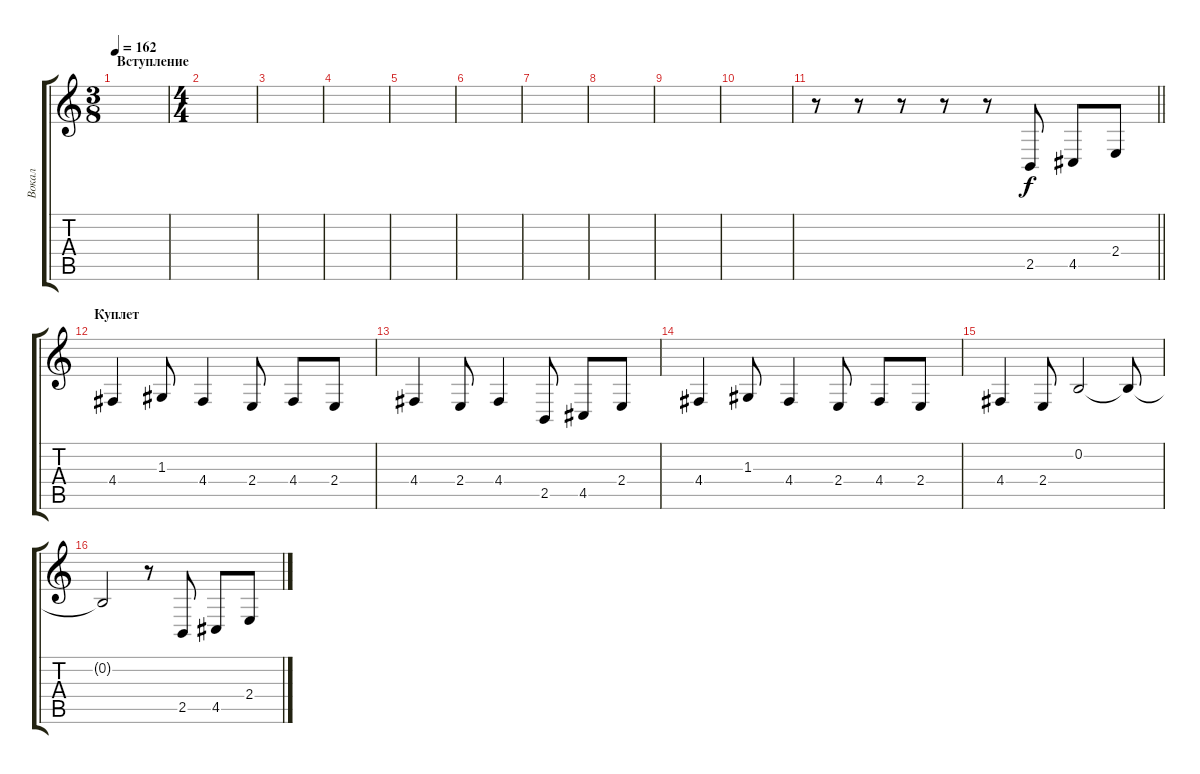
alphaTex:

\track ("Вокал" "Вокал") {instrument flute}
\staff {score tabs}
\tuning (E4 B3 G3 D3 A2 E2) {hide}
\ts (3 8)
\section ("" "Вступление")
\tempo 162
\clef g2
\ks c
|
\ts (4 4)
|
|
|
|
|
|
|
|
|
\barLineRight lightlight
r.8 r.8 r.8 r.8 r.8 2.5.8 4.5.8 2.4.8 |
\section ("" "Куплет")
4.4.4 1.3.8 4.4.4 2.4.8 4.4.8 2.4.8 |
4.4.4 2.4.8 4.4.4 2.5.8 4.5.8 2.4.8 |
4.4.4 1.3.8 4.4.4 2.4.8 4.4.8 2.4.8 |
4.4.4 2.4.8 0.2.2 0.2{t}.8 |
0.2{t}.2 r.8 2.5.8 4.5.8 2.4.8
